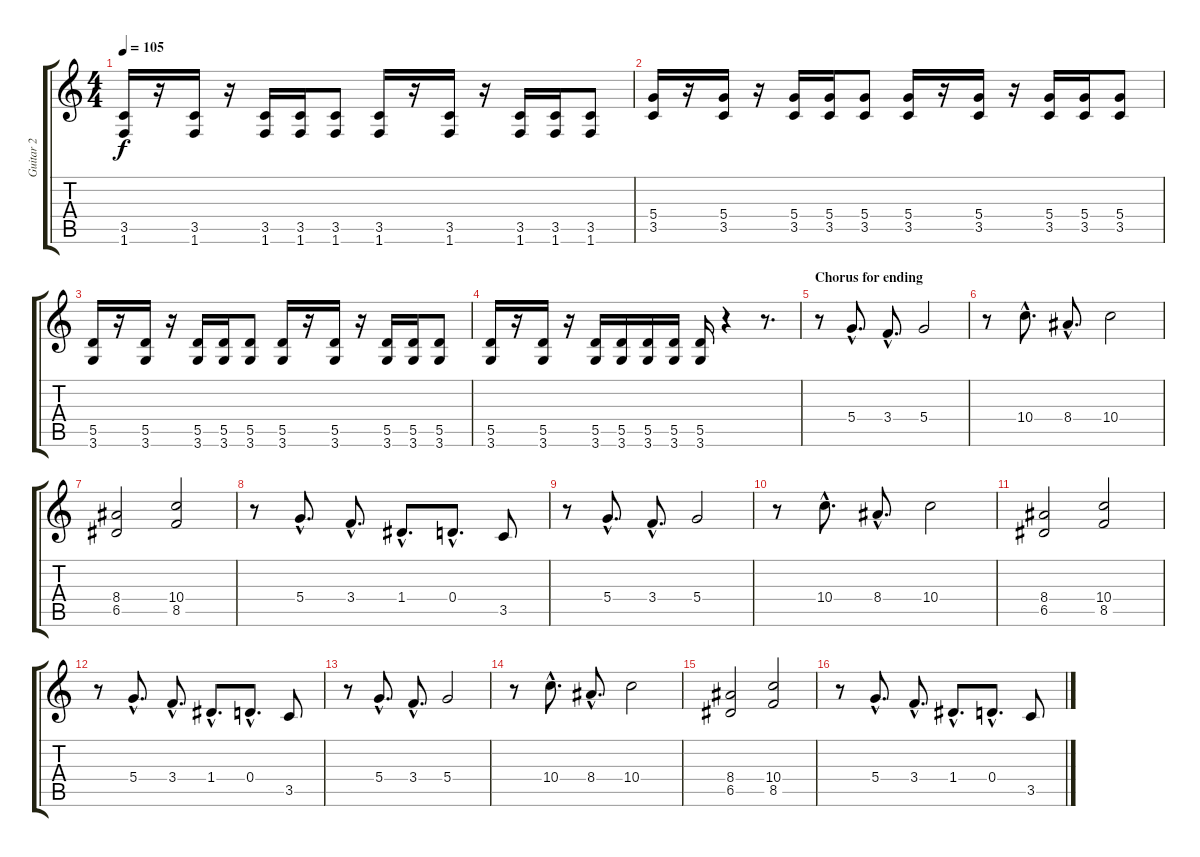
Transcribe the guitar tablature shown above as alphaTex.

\track ("Guitar 2" "Guitar 2") {instrument distortionguitar}
\staff {score tabs}
\tuning (E4 B3 G3 D3 A2 E2) {hide}
\ts (4 4)
\tempo 105
\clef g2
\ks c
(3.5 1.6).16{dy f} r.16 (3.5 1.6).16 r.16 (3.5 1.6).16 (3.5 1.6).16 (3.5 1.6).8 (3.5 1.6).16 r.16 (3.5 1.6).16 r.16 (3.5 1.6).16 (3.5 1.6).16 (3.5 1.6).8 |
(5.4 3.5).16 r.16 (5.4 3.5).16 r.16 (5.4 3.5).16 (5.4 3.5).16 (5.4 3.5).8 (5.4 3.5).16 r.16 (5.4 3.5).16 r.16 (5.4 3.5).16 (5.4 3.5).16 (5.4 3.5).8 |
(5.5 3.6).16 r.16 (5.5 3.6).16 r.16 (5.5 3.6).16 (5.5 3.6).16 (5.5 3.6).8 (5.5 3.6).16 r.16 (5.5 3.6).16 r.16 (5.5 3.6).16 (5.5 3.6).16 (5.5 3.6).8 |
(5.5 3.6).16 r.16 (5.5 3.6).16 r.16 (5.5 3.6).16 (5.5 3.6).16 (5.5 3.6).16 (5.5 3.6).16 (5.5 3.6).16 r.4 r.8{d} |
\section ("" "Chorus for ending")
r.8 5.4{hac}.8{d} 3.4{hac}.8{d} 5.4.2 |
r.8 10.4{hac}.8{d} 8.4{hac}.8{d} 10.4.2 |
(8.4 6.5).2 (10.4 8.5).2 |
r.8 5.4{hac}.8{d} 3.4{hac}.8{d} 1.4{hac}.8{d} 0.4{hac}.8{d} 3.5.8 |
r.8 5.4{hac}.8{d} 3.4{hac}.8{d} 5.4.2 |
r.8 10.4{hac}.8{d} 8.4{hac}.8{d} 10.4.2 |
(8.4 6.5).2 (10.4 8.5).2 |
r.8 5.4{hac}.8{d} 3.4{hac}.8{d} 1.4{hac}.8{d} 0.4{hac}.8{d} 3.5.8 |
r.8 5.4{hac}.8{d} 3.4{hac}.8{d} 5.4.2 |
r.8 10.4{hac}.8{d} 8.4{hac}.8{d} 10.4.2 |
(8.4 6.5).2 (10.4 8.5).2 |
r.8 5.4{hac}.8{d} 3.4{hac}.8{d} 1.4{hac}.8{d} 0.4{hac}.8{d} 3.5.8
